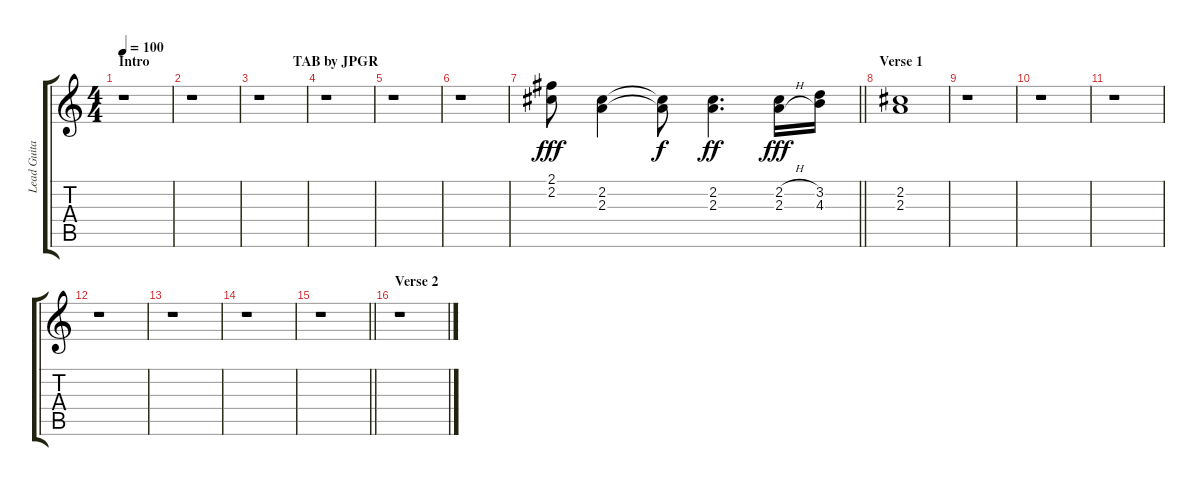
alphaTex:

\track ("Lead Guitar" "Lead Guita") {instrument electricguitarjazz}
\staff {score tabs}
\tuning (E4 B3 G3 D3 A2 E2) {hide}
\ts (4 4)
\section ("" "Intro                                         TAB by JPGR")
\tempo 100
\clef g2
\ks c
r.1{dy fff instrument electricguitarjazz} |
r.1 |
r.1 |
r.1 |
r.1 |
r.1 |
\barLineRight lightlight
(2.1 2.2).8 (2.2 2.3).4 (2.2{t} 2.3{t}).8{dy f} (2.2 2.3).4{d dy ff} (2.2{h} 2.3{h}).16{dy fff} (3.2 4.3).16 |
\section ("" "Verse 1")
(2.2 2.3).1 |
r.1 |
r.1 |
r.1 |
r.1 |
r.1 |
r.1 |
\barLineRight lightlight
r.1 |
\section ("" "Verse 2")
r.1
